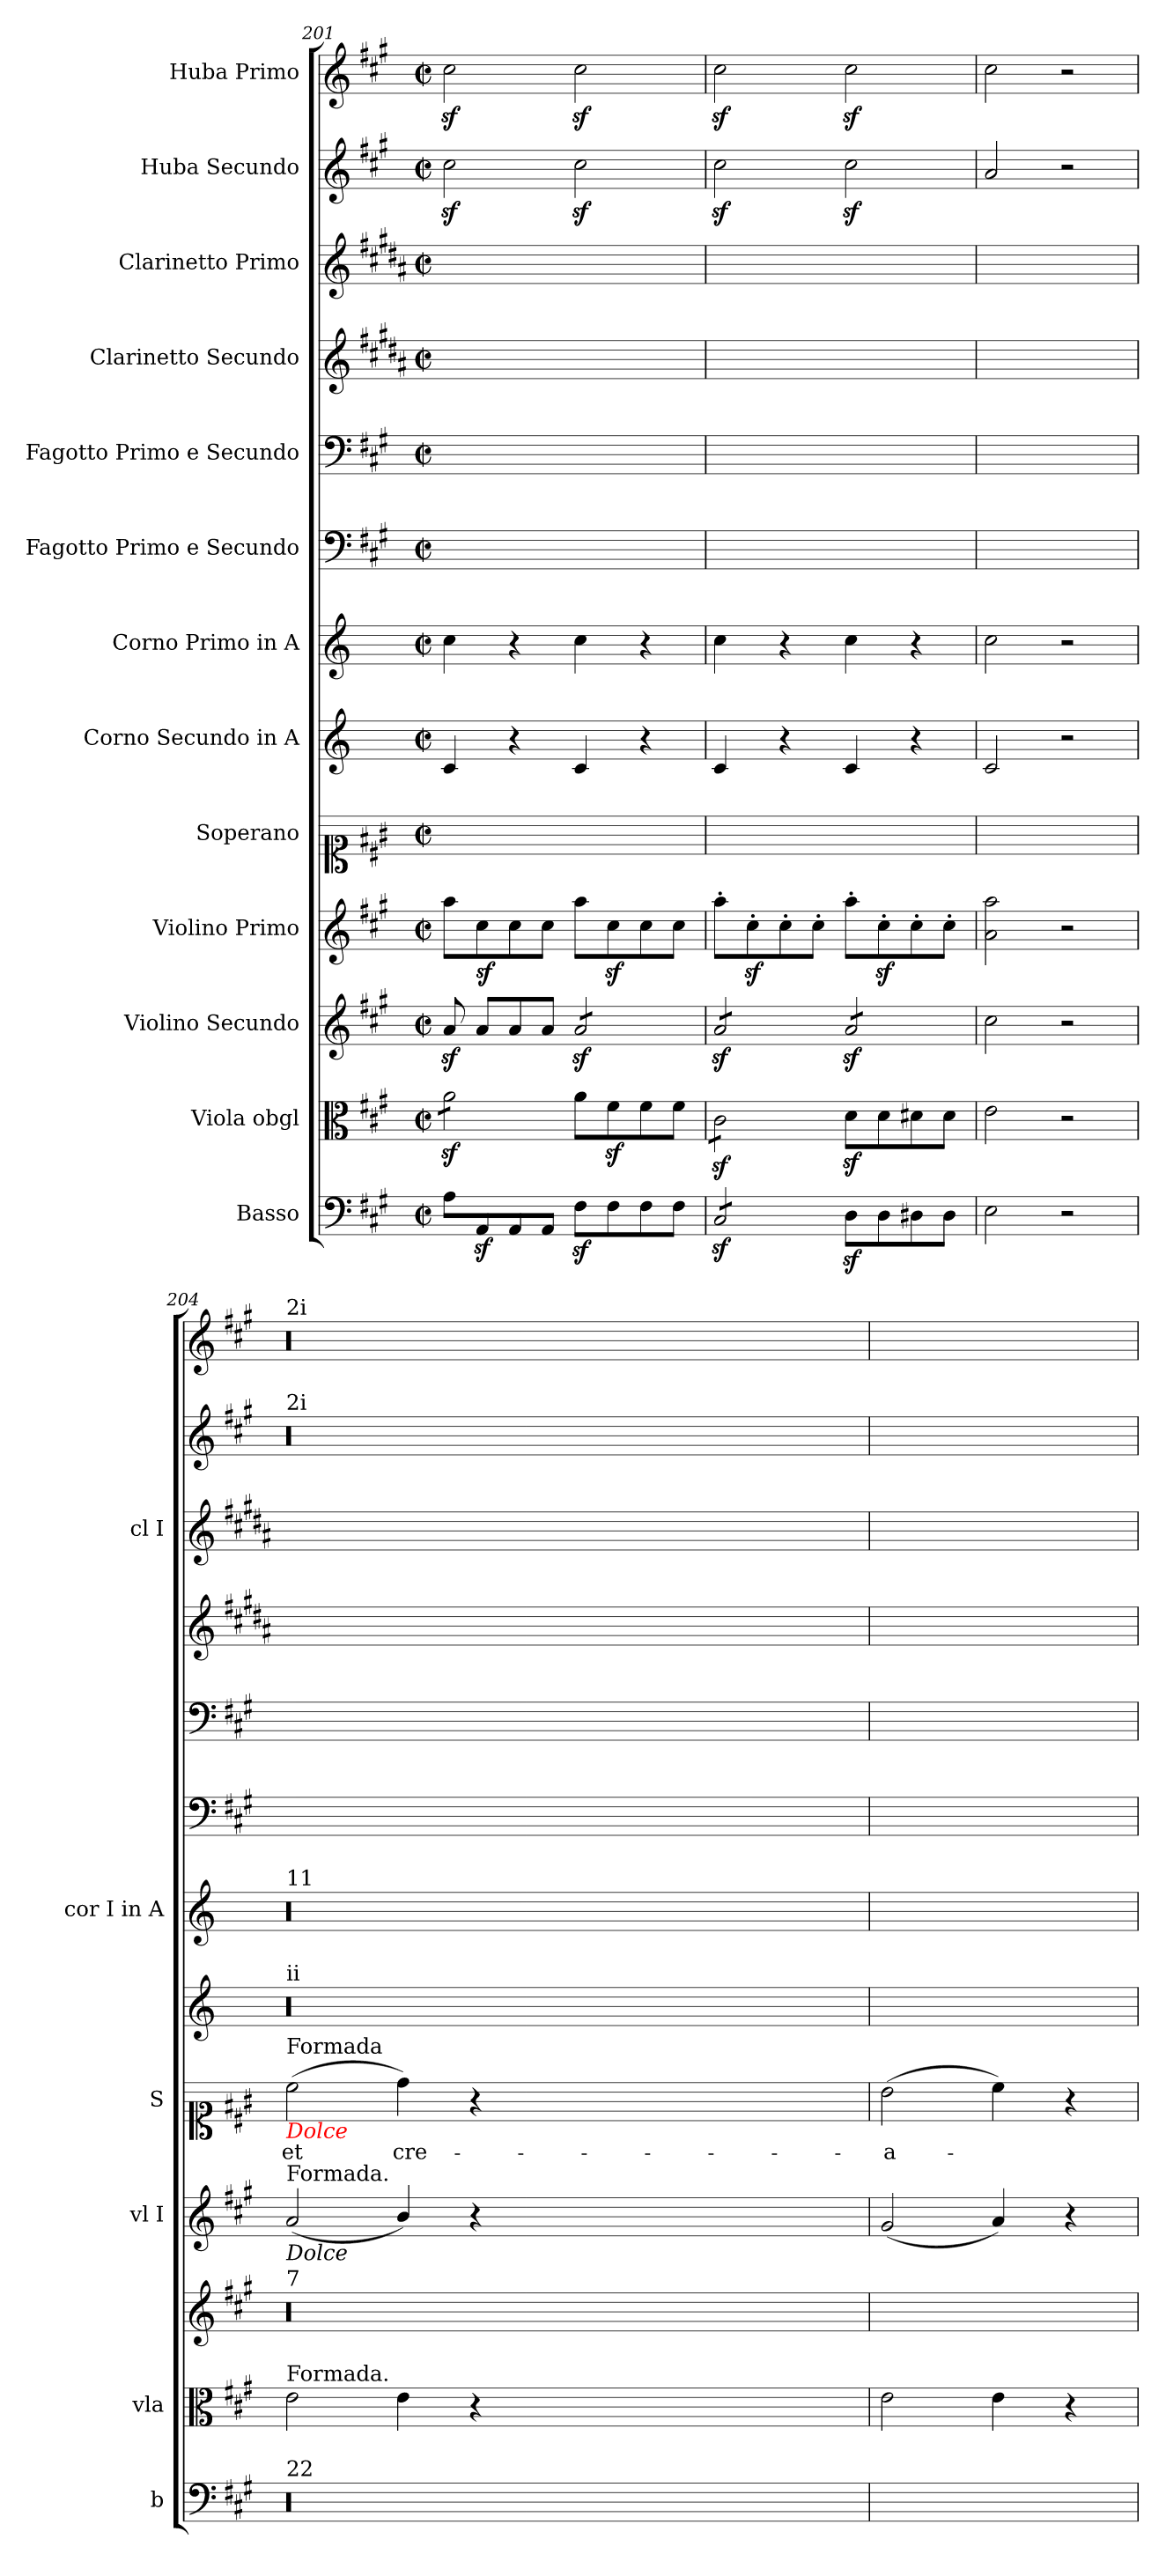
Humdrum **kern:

**kern	**kern	**dynam	**kern	**kern	**dynam	**kern	**text	**kern	**kern	**kern	**kern	**kern	**kern	**kern	**kern
*part13	*part12	*part12	*part11	*part10	*part10	*part9	*part9	*part8	*part7	*part6	*part5	*part4	*part3	*part2	*part1
*staff13	*staff12	*staff12	*staff11	*staff10	*staff10	*staff9	*staff9	*staff8	*staff7	*staff6	*staff5	*staff4	*staff3	*staff2	*staff1
*I"Basso	*I"Viola obgl	*	*I"Violino Secundo	*I"Violino Primo	*	*I"Soperano	*	*I"Corno Secundo in A	*I"Corno Primo in A	*I"Fagotto Primo e Secundo	*I"Fagotto Primo e Secundo	*I"Clarinetto Secundo	*I"Clarinetto Primo	*I"Huba Secundo	*I"Huba Primo
*I'b	*I'vla	*	*	*I'vl I	*	*I'S	*	*	*I'cor I in A	*	*	*	*I'cl I	*	*
*clefF4	*clefC3	*	*clefG2	*clefG2	*	*clefC1	*	*clefG2	*clefG2	*clefF4	*clefF4	*clefG2	*clefG2	*clefG2	*clefG2
*	*	*	*	*	*	*	*	*ITrd2c3	*ITrd2c3	*	*	*ITrd1c2	*ITrd1c2	*	*
*k[f#c#g#]	*k[f#c#g#]	*	*k[f#c#g#]	*k[f#c#g#]	*	*k[f#c#g#]	*	*k[f#c#g#]	*k[f#c#g#]	*k[f#c#g#]	*k[f#c#g#]	*k[f#c#g#]	*k[f#c#g#]	*k[f#c#g#]	*k[f#c#g#]
*A:	*A:	*	*A:	*A:	*	*A:	*	*A:	*A:	*A:	*A:	*A:	*A:	*A:	*A:
*M2/2	*M2/2	*	*M2/2	*M2/2	*	*M2/2	*	*M2/2	*M2/2	*M2/2	*M2/2	*M2/2	*M2/2	*M2/2	*M2/2
*met(c|)	*met(c|)	*	*met(c|)	*met(c|)	*	*met(c|)	*	*met(c|)	*met(c|)	*met(c|)	*met(c|)	*met(c|)	*met(c|)	*met(c|)	*met(c|)
=201	=201	=201	=201	=201	=201	=201	=201	=201	=201	=201	=201	=201	=201	=201	=201
*	*tremolo	*	*	*	*	*	*	*	*	*	*	*	*	*	*
8A\L	8az\L	.	8az/	8aa\L	.	1ryy	.	4A/	4a\	8A\Lyy	8A\Lyy	1ryy	1ryy	2cc#z\	2cc#z\
!	!	!	!	!	!LO:DY:b	!	!	!	!	!	!	!	!	!	!
8AAz/	8az\	.	8a/L	8cc#\	sf.	.	.	.	.	8AA\yy	8AA\yy	.	.	.	.
8AA/	8az\	.	8a/	8cc#\	.	.	.	4r	4r	8AA\yy	8AA\yy	.	.	.	.
8AA/J	8az\J	.	8a/J	8cc#\J	.	.	.	.	.	8AA\Jyy	8AA\Jyy	.	.	.	.
*	*Xtremolo	*	*	*	*	*	*	*	*	*	*	*	*	*	*
*	*	*	*tremolo	*	*	*	*	*	*	*	*	*	*	*	*
8F#z\L	8a\L	.	8az/L	8aa\L	.	.	.	4A/	4a\	8F#\Lyy	8F#\Lyy	.	.	2cc#z\	2cc#z\
8F#\	8f#z\	.	8az/	8cc#z\	.	.	.	.	.	8F#\yy	8F#\yy	.	.	.	.
8F#\	8f#\	.	8az/	8cc#\	.	.	.	4r	4r	8F#\yy	8F#\yy	.	.	.	.
8F#\J	8f#\J	.	8az/J	8cc#\J	.	.	.	.	.	8F#\Jyy	8F#\Jyy	.	.	.	.
=202	=202	=202	=202	=202	=202	=202	=202	=202	=202	=202	=202	=202	=202	=202	=202
*tremolo	*	*	*	*	*	*	*	*	*	*	*	*	*	*	*
*	*tremolo	*	*	*	*	*	*	*	*	*	*	*	*	*	*
8C#z/L	8c#z\L	.	8az/L	8aa'\L	.	1ryy	.	4A/	4a\	8C#/Lyy	8C#/Lyy	1ryy	1ryy	2cc#z\	2cc#z\
8C#z/	8c#z\	.	8az/	8cc#z'\	.	.	.	.	.	8C#/yy	8C#/yy	.	.	.	.
8C#z/	8c#z\	.	8az/	8cc#'\	.	.	.	4r	4r	8C#/yy	8C#/yy	.	.	.	.
8C#z/J	8c#z\J	.	8az/J	8cc#'\J	.	.	.	.	.	8C#/Jyy	8C#/Jyy	.	.	.	.
*	*Xtremolo	*	*	*	*	*	*	*	*	*	*	*	*	*	*
*Xtremolo	*	*	*	*	*	*	*	*	*	*	*	*	*	*	*
8Dz\L	8dz\L	.	8az/L	8aa'\L	.	.	.	4A/	4a\	8D\Lyy	8D\Lyy	.	.	2cc#z\	2cc#z\
8D\	8d\	.	8az/	8cc#z'\	.	.	.	.	.	8D\yy	8D\yy	.	.	.	.
8D#X\	8d#X\	.	8az/	8cc#'\	.	.	.	4r	4r	8D#X\yy	8D#X\yy	.	.	.	.
8D#\J	8d#\J	.	8az/J	8cc#'\J	.	.	.	.	.	8D#\Jyy	8D#\Jyy	.	.	.	.
*	*	*	*Xtremolo	*	*	*	*	*	*	*	*	*	*	*	*
=203	=203	=203	=203	=203	=203	=203	=203	=203	=203	=203	=203	=203	=203	=203	=203
2E\	2e\	.	2cc#\	2a\ 2aa\	.	1ryy	.	2A/	2a\	2E\yy	2E\yy	1ryy	1ryy	2a/	2cc#\
2r	2r	.	2r	2r	.	.	.	2r	2r	2ryy	2ryy	.	.	2r	2r
=204	=204	=204	=204	=204	=204	=204	=204	=204	=204	=204	=204	=204	=204	=204	=204
!	!	!	!	!	!	!	!	!	!	!	!	!	!	!	!LO:TX:a:t=2i
!	!	!	!	!	!	!	!	!	!	!	!	!	!	!LO:TX:a:t=2i	!
!	!	!	!	!	!	!	!	!	!LO:TX:a:t=11	!	!	!	!	!	!
!	!	!	!	!	!	!	!	!LO:TX:a:t=ii	!	!	!	!	!	!	!
!	!	!	!	!	!	!LO:TX:b:i:color=red:t=Dolce	!	!	!	!	!	!	!	!	!
!	!	!	!	!	!	!LO:TX:a:t=Formada	!	!	!	!	!	!	!	!	!
!	!	!	!	!LO:TX:a:t=Formada.	!	!	!	!	!	!	!	!	!	!	!
!	!	!	!	!LO:TX:b:i:t=Dolce	!	!	!	!	!	!	!	!	!	!	!
!	!	!	!LO:TX:a:t=7	!	!	!	!	!	!	!	!	!	!	!	!
!	!LO:TX:a:t=Formada.	!	!	!	!	!	!	!	!	!	!	!	!	!	!
!LO:TX:a:t=22	!	!	!	!	!	!	!	!	!	!	!	!	!	!	!
!	!	!LO:DY:b	!	!	!	!	!	!	!	!	!	!	!	!	!
00r	2e\	pia.	00r	(2a/	.	(2cc#\	et	00r	00r	1ryy	1ryy	1ryy	1ryy	00r	00r
.	4e\	.	.	4b/)	.	4dd\)	cre-	.	.	.	.	.	.	.	.
.	4r	.	.	4r	.	4r	.	.	.	.	.	.	.	.	.
.	0.ryy	.	.	0.ryy	.	0.ryy	.	.	.	0.ryy	0.ryy	0.ryy	0.ryy	.	.
=205	=205	=205	=205	=205	=205	=205	=205	=205	=205	=205	=205	=205	=205	=205	=205
1ryy	2e\	.	1ryy	(2g#/	.	(2b\	-a-	1ryy	1ryy	1ryy	1ryy	1ryy	1ryy	1ryy	1ryy
.	4e\	.	.	4a/)	.	4cc#\)	.	.	.	.	.	.	.	.	.
.	4r	.	.	4r	.	4r	.	.	.	.	.	.	.	.	.
=	=	=	=	=	=	=	=	=	=	=	=	=	=	=	=
*-	*-	*-	*-	*-	*-	*-	*-	*-	*-	*-	*-	*-	*-	*-	*-
